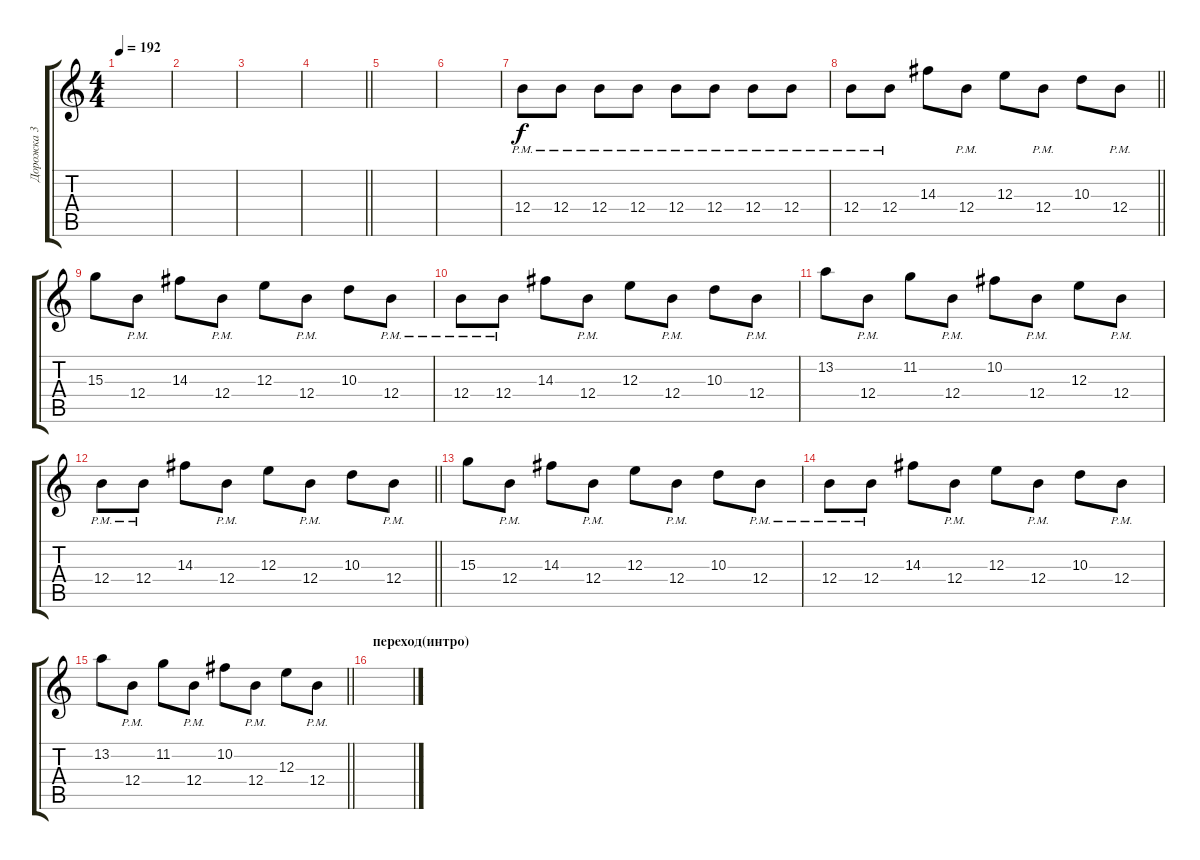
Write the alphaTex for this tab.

\track ("Дорожка 3" "Дорожка 3") {instrument overdrivenguitar}
\staff {score tabs}
\tuning (Db4 Ab3 E3 B2 Gb2 B1) {hide}
\ts (4 4)
\tempo 192
\clef g2
\ks c
|
|
|
\barLineRight lightlight
|
|
|
12.4{pm}.8{volume 1} 12.4{pm}.8{volume 13} 12.4{pm}.8 12.4{pm}.8 12.4{pm}.8 12.4{pm}.8 12.4{pm}.8 12.4{pm}.8 |
\barLineRight lightlight
12.4{pm}.8 12.4{pm}.8 14.3.8 12.4{pm}.8 12.3.8 12.4{pm}.8 10.3.8 12.4{pm}.8 |
15.3.8 12.4{pm}.8 14.3.8 12.4{pm}.8 12.3.8 12.4{pm}.8 10.3.8 12.4{pm}.8 |
12.4{pm}.8 12.4{pm}.8 14.3.8 12.4{pm}.8 12.3.8 12.4{pm}.8 10.3.8 12.4{pm}.8 |
13.2.8 12.4{pm}.8 11.2.8 12.4{pm}.8 10.2.8 12.4{pm}.8 12.3.8 12.4{pm}.8 |
\barLineRight lightlight
12.4{pm}.8 12.4{pm}.8 14.3.8 12.4{pm}.8 12.3.8 12.4{pm}.8 10.3.8 12.4{pm}.8 |
15.3.8 12.4{pm}.8 14.3.8 12.4{pm}.8 12.3.8 12.4{pm}.8 10.3.8 12.4{pm}.8 |
12.4{pm}.8 12.4{pm}.8 14.3.8 12.4{pm}.8 12.3.8 12.4{pm}.8 10.3.8 12.4{pm}.8 |
\barLineRight lightlight
13.2.8 12.4{pm}.8 11.2.8 12.4{pm}.8 10.2.8 12.4{pm}.8 12.3.8 12.4{pm}.8 |
\section ("" "переход(интро)")
